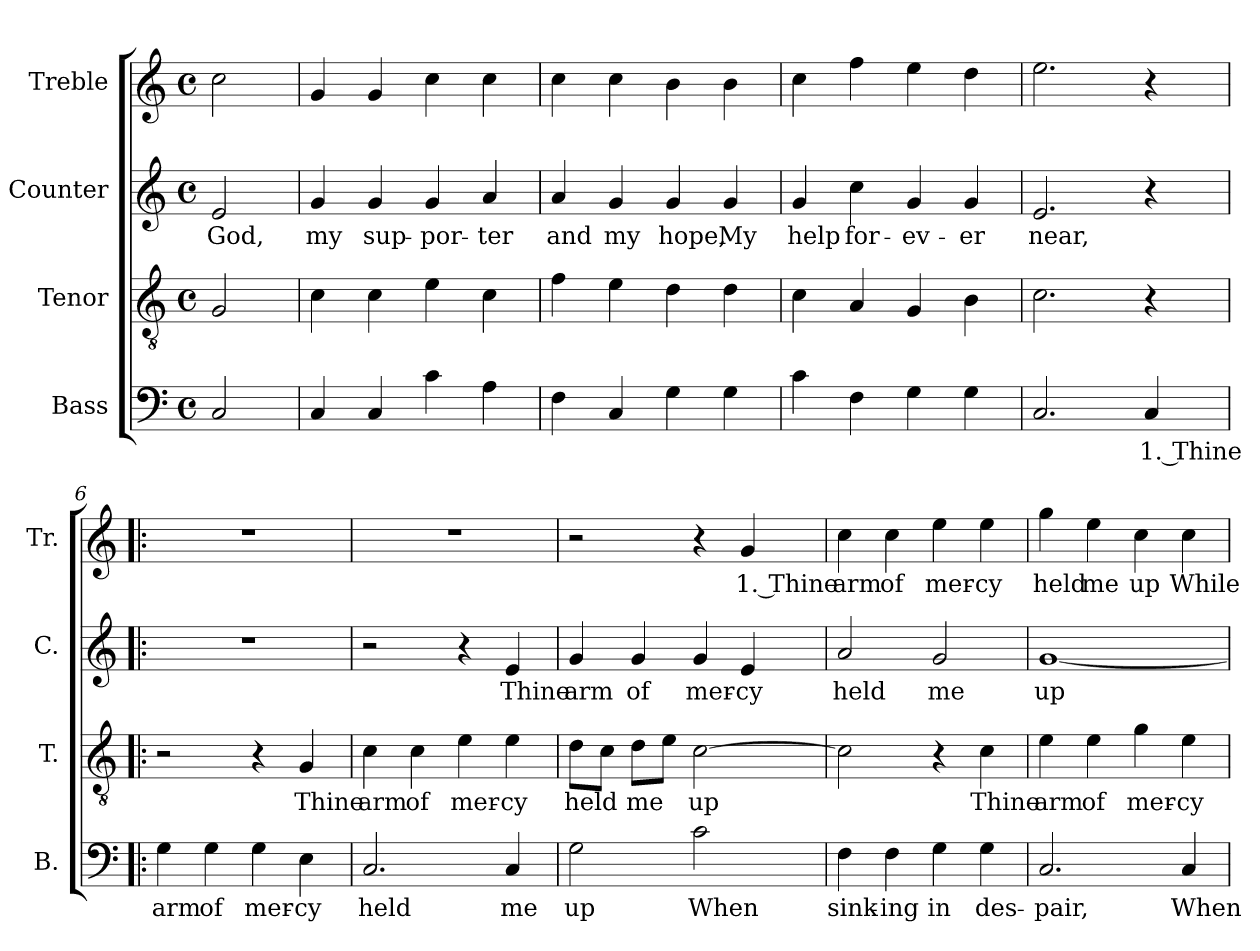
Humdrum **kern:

**kern	**text	**kern	**text	**kern	**text	**kern	**text
*part4	*part4	*part3	*part3	*part2	*part2	*part1	*part1
*staff4	*staff4	*staff3	*staff3	*staff2	*staff2	*staff1	*staff1
*I"Bass	*	*I"Tenor	*	*I"Counter	*	*I"Treble	*
*I'B.	*	*I'T.	*	*I'C.	*	*I'Tr.	*
*clefF4	*	*clefGv2	*	*clefG2	*	*clefG2	*
*k[]	*	*k[]	*	*k[]	*	*k[]	*
*C:	*	*C:	*	*C:	*	*C:	*
*M4/4	*	*M4/4	*	*M4/4	*	*M4/4	*
*met(c)	*	*met(c)	*	*met(c)	*	*met(c)	*
=1	=1	=1	=1	=1	=1	=1	=1
2C/	.	2G/	.	2e/	God,	2cc\	.
=2	=2	=2	=2	=2	=2	=2	=2
4C/	.	4c\	.	4g/	my	4g/	.
4C/	.	4c\	.	4g/	sup-	4g/	.
4c\	.	4e\	.	4g/	-por-	4cc\	.
4A\	.	4c\	.	4a/	-ter	4cc\	.
=3	=3	=3	=3	=3	=3	=3	=3
4F\	.	4f\	.	4a/	and	4cc\	.
4C/	.	4e\	.	4g/	my	4cc\	.
4G\	.	4d\	.	4g/	hope,	4b\	.
4G\	.	4d\	.	4g/	My	4b\	.
=4	=4	=4	=4	=4	=4	=4	=4
4c\	.	4c\	.	4g/	help	4cc\	.
4F\	.	4A/	.	4cc\	for-	4ff\	.
4G\	.	4G/	.	4g/	-ev-	4ee\	.
4G\	.	4B\	.	4g/	-er	4dd\	.
=5	=5	=5	=5	=5	=5	=5	=5
2.C/	.	2.c\	.	2.e/	near,	2.ee\	.
4C/	1. Thine	4r	.	4r	.	4r	.
=6!|:	=6!|:	=6!|:	=6!|:	=6!|:	=6!|:	=6!|:	=6!|:
4G\	arm	2r	.	1r	.	1r	.
4G\	of	.	.	.	.	.	.
4G\	mer-	4r	.	.	.	.	.
4E\	-cy	4G/	Thine	.	.	.	.
=7	=7	=7	=7	=7	=7	=7	=7
2.C/	held	4c\	arm	2r	.	1r	.
.	.	4c\	of	.	.	.	.
.	.	4e\	mer-	4r	.	.	.
4C/	me	4e\	-cy	4e/	Thine	.	.
!!LO:LB:g=z
=8	=8	=8	=8	=8	=8	=8	=8
2G\	up	8d\L	held	4g/	arm	2r	.
.	.	8c\J	.	.	.	.	.
.	.	8d\L	me	4g/	of	.	.
.	.	8e\J	.	.	.	.	.
2c\	When	[2c\	up	4g/	mer-	4r	.
.	.	.	.	4e/	-cy	4g/	1. Thine
=9	=9	=9	=9	=9	=9	=9	=9
4F\	sink-	2c\]	.	2a/	held	4cc\	arm
4F\	-ing	.	.	.	.	4cc\	of
4G\	in	4r	.	2g/	me	4ee\	mer-
4G\	des-	4c\	Thine	.	.	4ee\	-cy
=10	=10	=10	=10	=10	=10	=10	=10
2.C/	-pair,	4e\	arm	[1g	up	4gg\	held
.	.	4e\	of	.	.	4ee\	me
.	.	4g\	mer-	.	.	4cc\	up
4C/	When	4e\	-cy	.	.	4cc\	While
=	=	=	=	=	=	=	=
*-	*-	*-	*-	*-	*-	*-	*-
